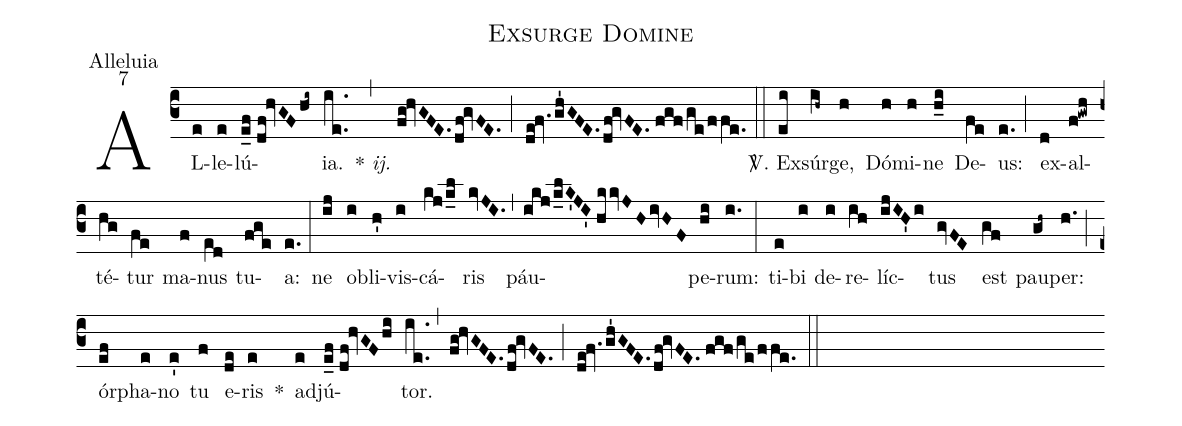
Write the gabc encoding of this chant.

name: Exsurge Domine;
office-part: Alleluia;
mode: 7;
%%
(c3) AL(e)le(e)lú(e_f//df!hvGFhi~)ia.(ie..) {*}~<i>ij.</i>(,) (fg!hvGFE.df!gvFE.) (;) (de!fv.gh'GFE.df!gvFE.//fgf/!ge/ffe.) (::)
<sp>V/</sp>. Ex(ei)súr(ih~)ge,(h) Dó(h)mi(h)ne(h_i) De(fe)us:(e.) (;) ex(d)al(f!gwh)té(hg)tur(fe) ma(f)nus(e[ll:1]d) tu(fge)a:(e.) (:)
ne(ij) ob(i)li(h')vis(i)cá(kj/k_l)ris(kvJI.) (,) páu(ikj/k_lK'JI'//hkkvJHivHF)pe(hi)rum:(i.) (:)
ti(e)bi(i) de(i)re(ih)líc(ijIH'i)tus(gvFE) est(gf) pau(gh~)per:(h.) (;) ór(ef)pha(e)no(e') tu(f) e(de)ris(e) *() ad(e)jú(e_f//df!hvGFhi)tor.(ie..) (,) (fg!hvGFE.df!gvFE.) (;) (de!fv.gh'GFE.df!gvFE.//fgf/ge/ffe.) (::)
